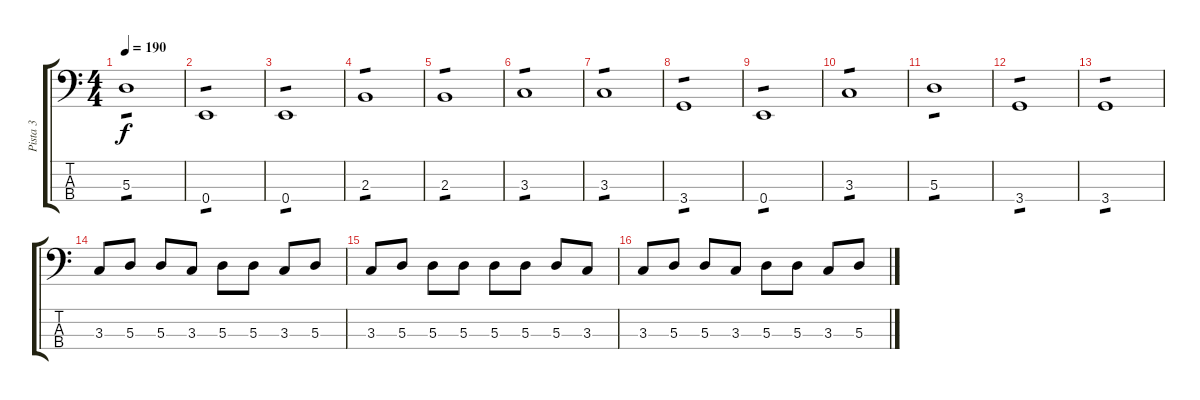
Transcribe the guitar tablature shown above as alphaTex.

\track ("Pista 3" "Pista 3") {instrument electricbassfinger}
\staff {score tabs}
\tuning (G2 D2 A1 E1) {hide}
\ts (4 4)
\tempo 190
\clef f4
\ks c
5.3.1{tp 1 dy f} |
0.4.1{tp 1} |
0.4.1{tp 1} |
2.3.1{tp 1} |
2.3.1{tp 1} |
3.3.1{tp 1} |
3.3.1{tp 1} |
3.4.1{tp 1} |
0.4.1{tp 1} |
3.3.1{tp 1} |
5.3.1{tp 1} |
3.4.1{tp 1} |
3.4.1{tp 1} |
3.3.8 5.3.8 5.3.8 3.3.8 5.3.8 5.3.8 3.3.8 5.3.8 |
3.3.8 5.3.8 5.3.8 5.3.8 5.3.8 5.3.8 5.3.8 3.3.8 |
3.3.8 5.3.8 5.3.8 3.3.8 5.3.8 5.3.8 3.3.8 5.3.8
